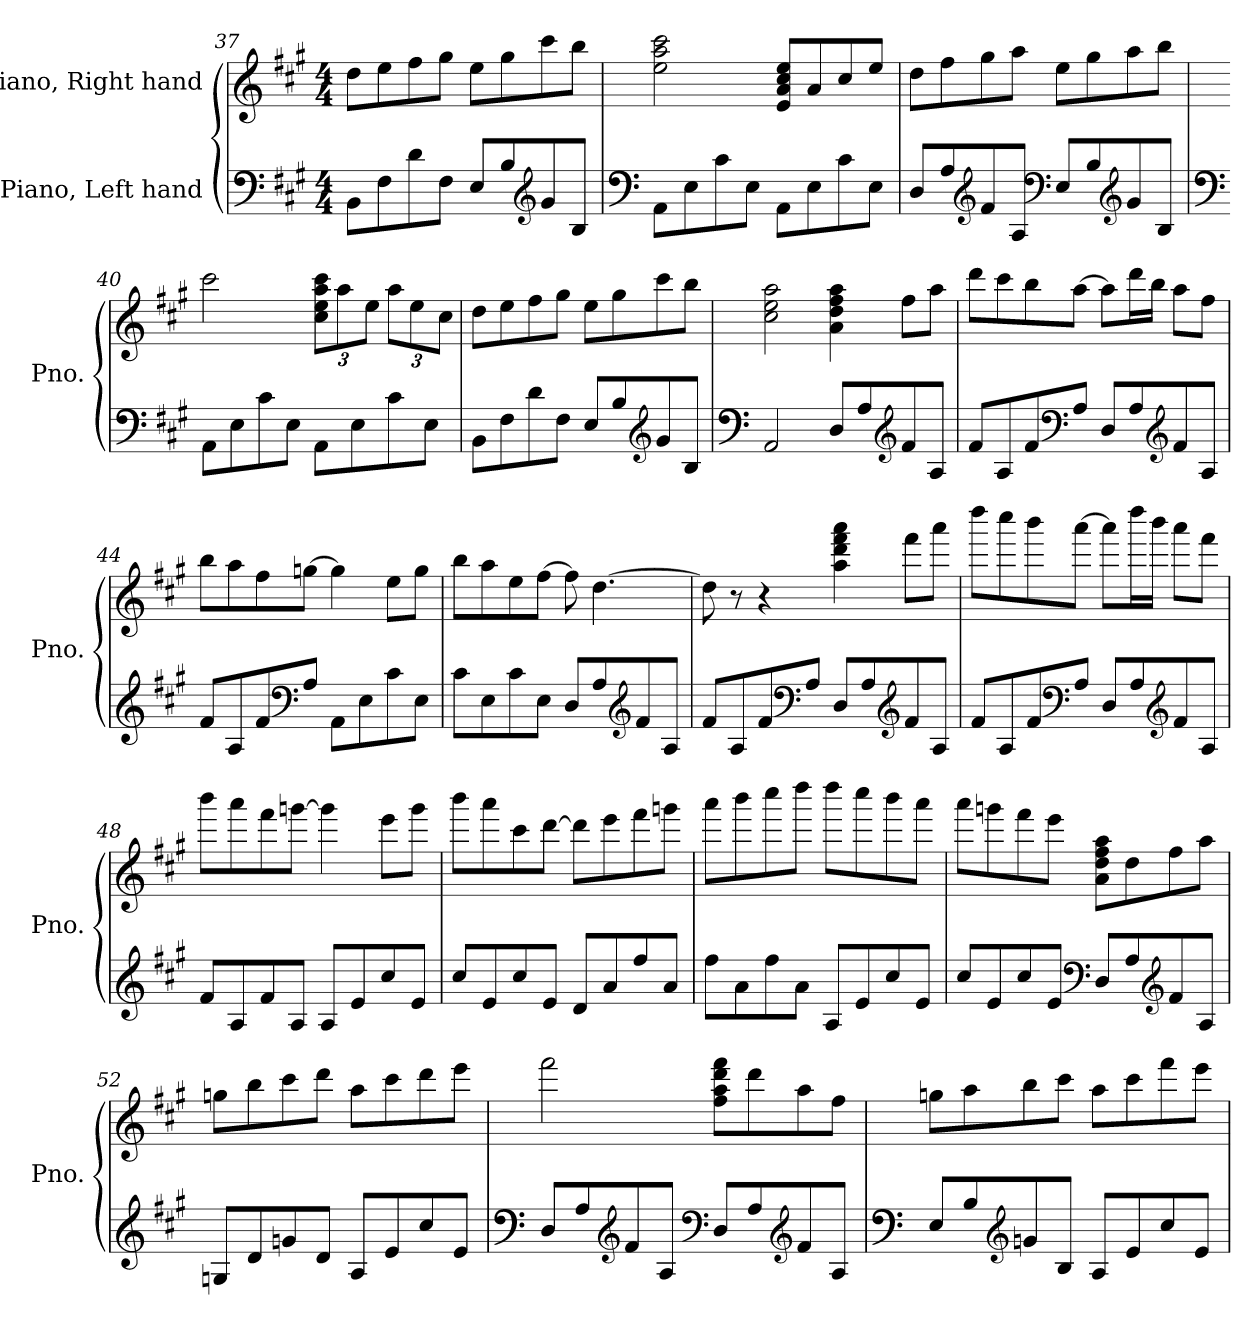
**kern	**kern
*part2	*part1
*staff2	*staff1
*I"Piano, Left hand	*I"Piano, Right hand
*I'Pno.	*I'Pno.
*clefF4	*clefG2
*k[f#c#g#]	*k[f#c#g#]
*M4/4	*M4/4
=37	=37
8BB\L	8dd\L
8F#\	8ee\
8d\	8ff#\
8F#\J	8gg#\J
8E/L	8ee\L
8B/	8gg#\
*clefG2	*
8g#/	8ccc#\
8B/J	8bb\J
=38	=38
*clefF4	*
8AA\L	2ee\ 2aa\ 2ccc#\
8E\	.
8c#\	.
8E\J	.
8AA\L	8e/ 8a/ 8cc#/ 8ee/L
8E\	8a/
8c#\	8cc#/
8E\J	8ee/J
!!LO:PB:g=z
=39	=39
8D/L	8dd\L
8A/	8ff#\
*clefG2	*
8f#/	8gg#\
8A/J	8aa\J
*clefF4	*
8E/L	8ee\L
8B/	8gg#\
*clefG2	*
8g#/	8aa\
8B/J	8bb\J
=40	=40
*clefF4	*
8AA\L	2ccc#\
8E\	.
8c#\	.
8E\J	.
*	*Xbrackettup
8AA\L	12cc#\ 12ee\ 12aa\ 12ccc#\L
.	12aa\
8E\	.
.	12ee\J
8c#\	12aa\L
.	12ee\
8E\J	.
.	12cc#\J
=41	=41
8BB\L	8dd\L
8F#\	8ee\
8d\	8ff#\
8F#\J	8gg#\J
8E/L	8ee\L
8B/	8gg#\
*clefG2	*
8g#/	8ccc#\
8B/J	8bb\J
!!LO:LB:g=z
=42	=42
*clefF4	*
2AA/	2cc#\ 2ee\ 2aa\
8D/L	4a\ 4dd\ 4ff#\ 4aa\
8A/	.
*clefG2	*
8f#/	8ff#\L
8A/J	8aa\J
=43	=43
8f#/L	8ddd\L
8A/	8ccc#\
8f#/	8bb\
*clefF4	*
8A/J	[8aa\J
8D/L	8aa\L]
8A/	16ddd\L
.	16bb\JJ
*clefG2	*
8f#/	8aa\L
8A/J	8ff#\J
=44	=44
8f#/L	8bb\L
8A/	8aa\
8f#/	8ff#\
*clefF4	*
8A/J	[8ggn\J
8AA\L	4gg\]
8E\	.
8c#\	8ee\L
8E\J	8gg\J
!!LO:LB:g=z
=45	=45
8c#\L	8bb\L
8E\	8aa\
8c#\	8ee\
8E\J	[8ff#\J
8D/L	8ff#\]
8A/	[4.dd\
*clefG2	*
8f#/	.
8A/J	.
=46	=46
8f#/L	8dd\]
8A/	8r
8f#/	4r
*clefF4	*
8A/J	.
8D/L	4aa\ 4ddd\ 4fff#\ 4aaa\
8A/	.
*clefG2	*
8f#/	8fff#\L
8A/J	8aaa\J
=47	=47
8f#/L	8dddd\L
8A/	8cccc#\
8f#/	8bbb\
*clefF4	*
8A/J	[8aaa\J
8D/L	8aaa\L]
8A/	16dddd\L
.	16bbb\JJ
*clefG2	*
8f#/	8aaa\L
8A/J	8fff#\J
!!LO:LB:g=z
=48	=48
8f#/L	8bbb\L
8A/	8aaa\
8f#/	8fff#\
8A/J	[8gggn\J
8A/L	4ggg\]
8e/	.
8cc#/	8eee\L
8e/J	8ggg\J
=49	=49
8cc#/L	8bbb\L
8e/	8aaa\
8cc#/	8ccc#\
8e/J	[8ddd\J
8d/L	8ddd\L]
8a/	8eee\
8ff#/	8fff#\
8a/J	8gggn\J
=50	=50
8ff#\L	8aaa\L
8a\	8bbb\
8ff#\	8cccc#\
8a\J	8dddd\J
8A/L	8dddd\L
8e/	8cccc#\
8cc#/	8bbb\
8e/J	8aaa\J
!!LO:LB:g=z
=51	=51
8cc#/L	8aaa\L
8e/	8gggn\
8cc#/	8fff#\
8e/J	8eee\J
*clefF4	*
8D/L	8a\ 8dd\ 8ff#\ 8aa\L
8A/	8dd\
*clefG2	*
8f#/	8ff#\
8A/J	8aa\J
=52	=52
8Gn/L	8ggn\L
8d/	8bb\
8gn/	8ccc#\
8d/J	8ddd\J
8A/L	8aa\L
8e/	8ccc#\
8cc#/	8ddd\
8e/J	8eee\J
=53	=53
*clefF4	*
8D/L	2fff#\
8A/	.
*clefG2	*
8f#/	.
8A/J	.
*clefF4	*
8D/L	8ff#\ 8aa\ 8ddd\ 8fff#\L
8A/	8ddd\
*clefG2	*
8f#/	8aa\
8A/J	8ff#\J
!!LO:LB:g=z
=54	=54
*clefF4	*
8E/L	8ggn\L
8B/	8aa\
*clefG2	*
8gn/	8bb\
8B/J	8ccc#\J
8A/L	8aa\L
8e/	8ccc#\
8cc#/	8fff#\
8e/J	8eee\J
=	=
*-	*-
